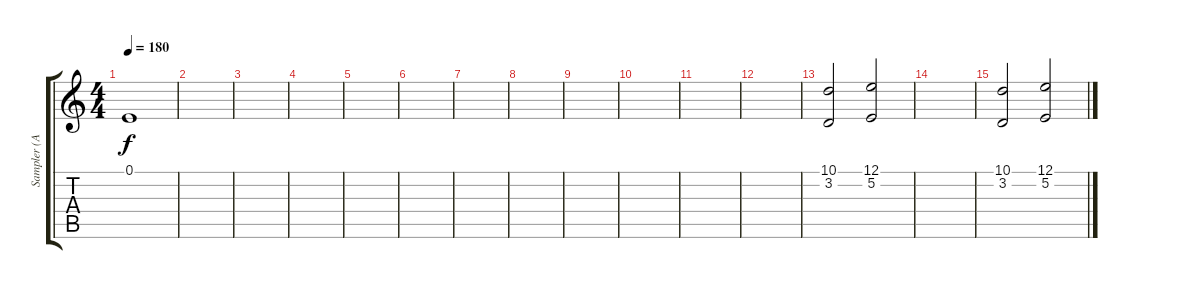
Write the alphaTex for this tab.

\track ("Sampler (Alesis A6 Andromedia)" "Sampler (A") {instrument tremolostrings}
\staff {score tabs}
\tuning (E4 B3 G3 D3 A2 E2) {hide}
\ts (4 4)
\tempo 180
\clef g2
\ks c
0.1{t}.1{dy f} |
|
|
|
|
|
|
|
|
|
|
|
(10.1 3.2).2 (12.1 5.2).2 |
|
(10.1 3.2).2 (12.1 5.2).2
